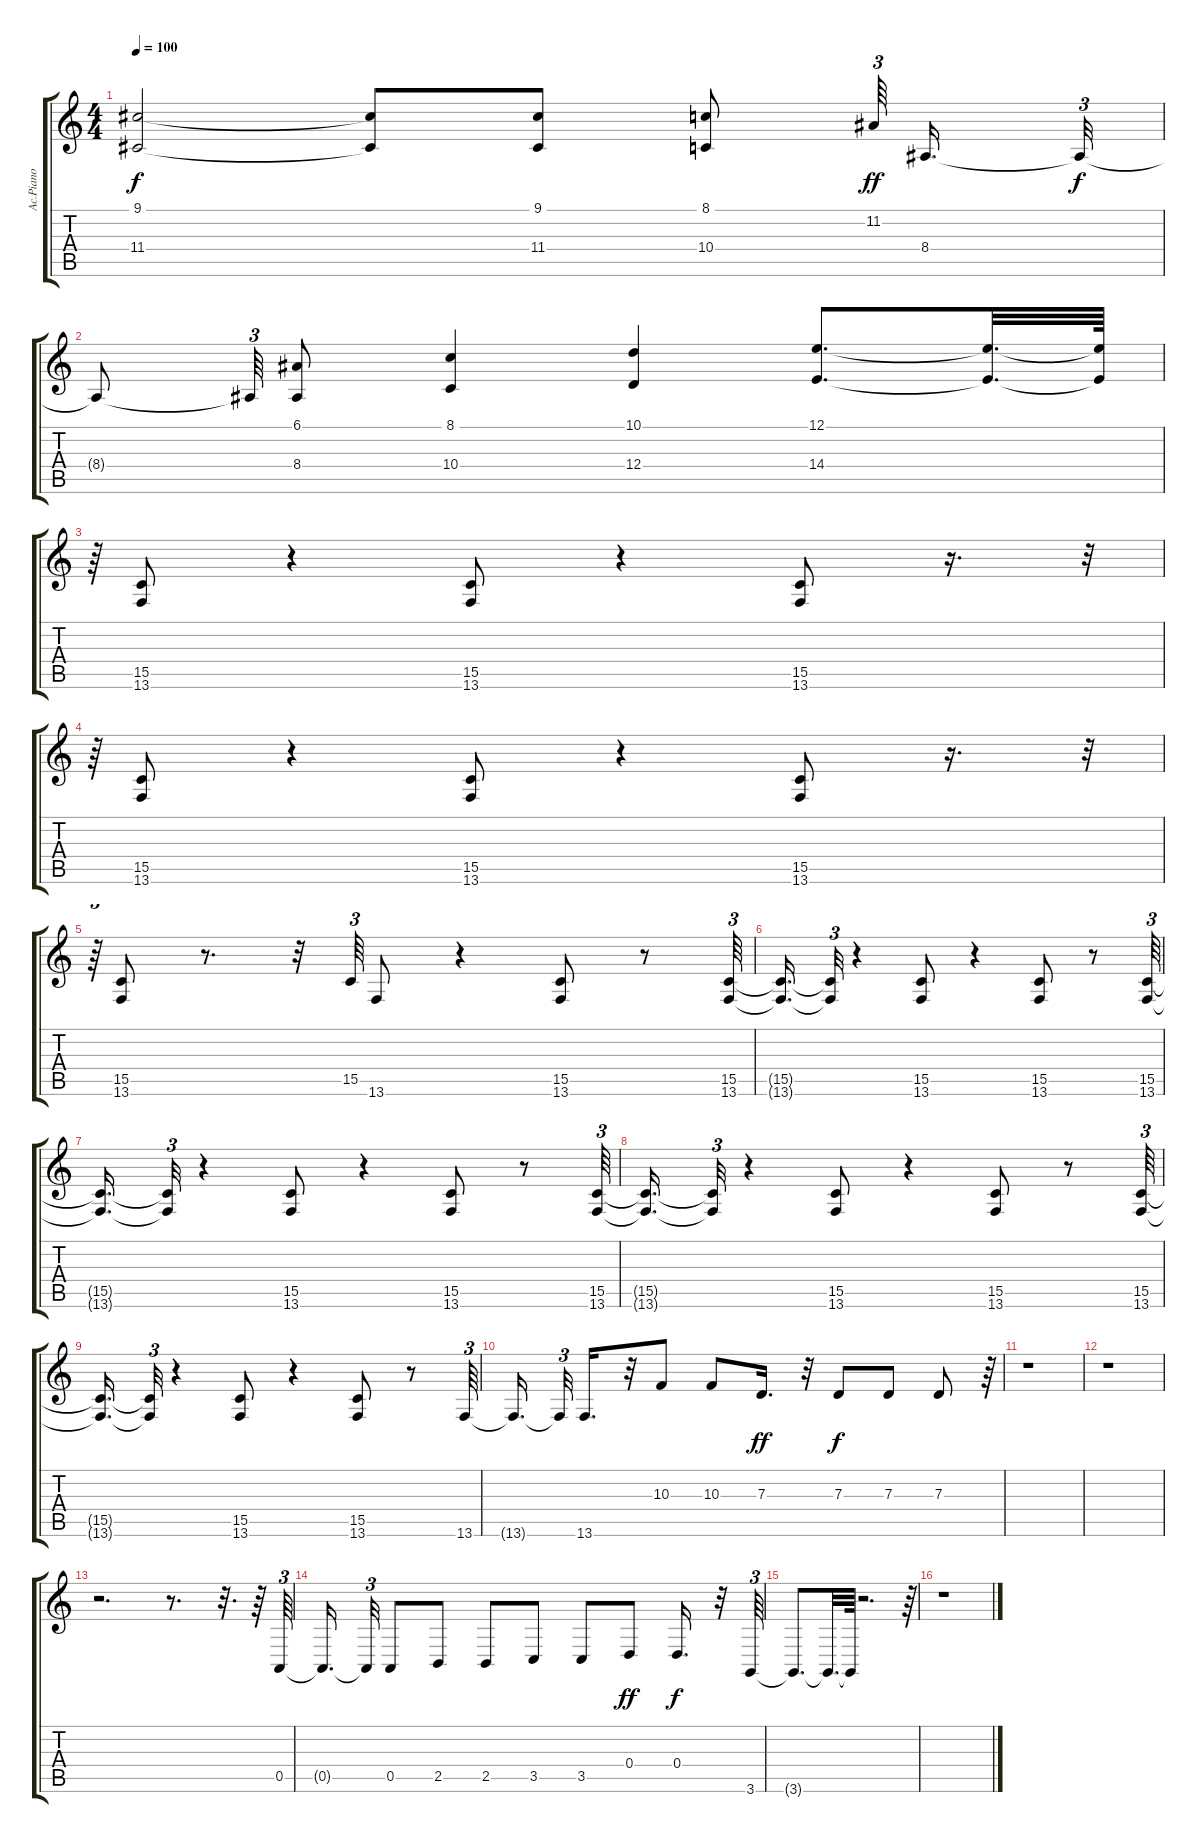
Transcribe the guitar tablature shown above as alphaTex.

\track ("Ac.Piano" "Ac.Piano") {instrument acousticgrandpiano}
\staff {score tabs}
\tuning (E4 B3 G3 D3 A2 E2) {hide}
\ts (4 4)
\tempo 100
\clef g2
\ks c
(9.1{t} 11.4{t}).2{dy f} (9.1{t} 11.4{t}).8 (9.1 11.4).8 (8.1 10.4).8 11.2.64{tu (3 2) dy ff beam splitsecondary} 8.4.16{d} 8.4{t}.32{tu (3 2) dy f} |
8.4{t}.8 8.4{t}.64{tu (3 2)} (6.1 8.4).8 (8.1 10.4).4 (10.1 12.4).4 (12.1 14.4).8{d} (12.1{t} 14.4{t}).32{d} (12.1{t} 14.4{t}).64 |
r.64{tu (3 2)} (15.5 13.6).8 r.4 (15.5 13.6).8 r.4 (15.5 13.6).8 r.16{d} r.32{tu (3 2)} |
r.64{tu (3 2)} (15.5 13.6).8 r.4 (15.5 13.6).8 r.4 (15.5 13.6).8 r.16{d} r.32{tu (3 2)} |
r.64{tu (3 2)} (15.5 13.6).8 r.8{d} r.32 15.5.64{tu (3 2)} 13.6.8 r.4 (15.5 13.6).8 r.8 (15.5 13.6).64{tu (3 2)} |
(15.5{t} 13.6{t}).16{d} (15.5{t} 13.6{t}).32{tu (3 2)} r.4 (15.5 13.6).8 r.4 (15.5 13.6).8 r.8 (15.5 13.6).64{tu (3 2)} |
(15.5{t} 13.6{t}).16{d} (15.5{t} 13.6{t}).32{tu (3 2)} r.4 (15.5 13.6).8 r.4 (15.5 13.6).8 r.8 (15.5 13.6).64{tu (3 2)} |
(15.5{t} 13.6{t}).16{d} (15.5{t} 13.6{t}).32{tu (3 2)} r.4 (15.5 13.6).8 r.4 (15.5 13.6).8 r.8 (15.5 13.6).64{tu (3 2)} |
(15.5{t} 13.6{t}).16{d} (15.5{t} 13.6{t}).32{tu (3 2)} r.4 (15.5 13.6).8 r.4 (15.5 13.6).8 r.8 13.6.64{tu (3 2)} |
13.6{t}.16{d beam splitsecondary} 13.6{t}.32{tu (3 2)} 13.6.16{d} r.32 10.3.8 10.3.8 7.3.16{d dy ff} r.32 7.3.8{dy f} 7.3.8 7.3.8 r.64{tu (3 2)} |
r.1 |
r.1 |
r.2{d} r.8{d} r.32{d} r.64 0.5.64{tu (3 2)} |
0.5{t}.16{d beam splitsecondary} 0.5{t}.32{tu (3 2)} 0.5.8 2.5.8 2.5.8 3.5.8 3.5.8 0.4.8{dy ff} 0.4.16{d dy f} r.32 3.6.64{tu (3 2)} |
3.6{t}.8{d} 3.6{t}.32{d} 3.6{t}.64 r.2{d} r.64{tu (3 2)} |
r.1
